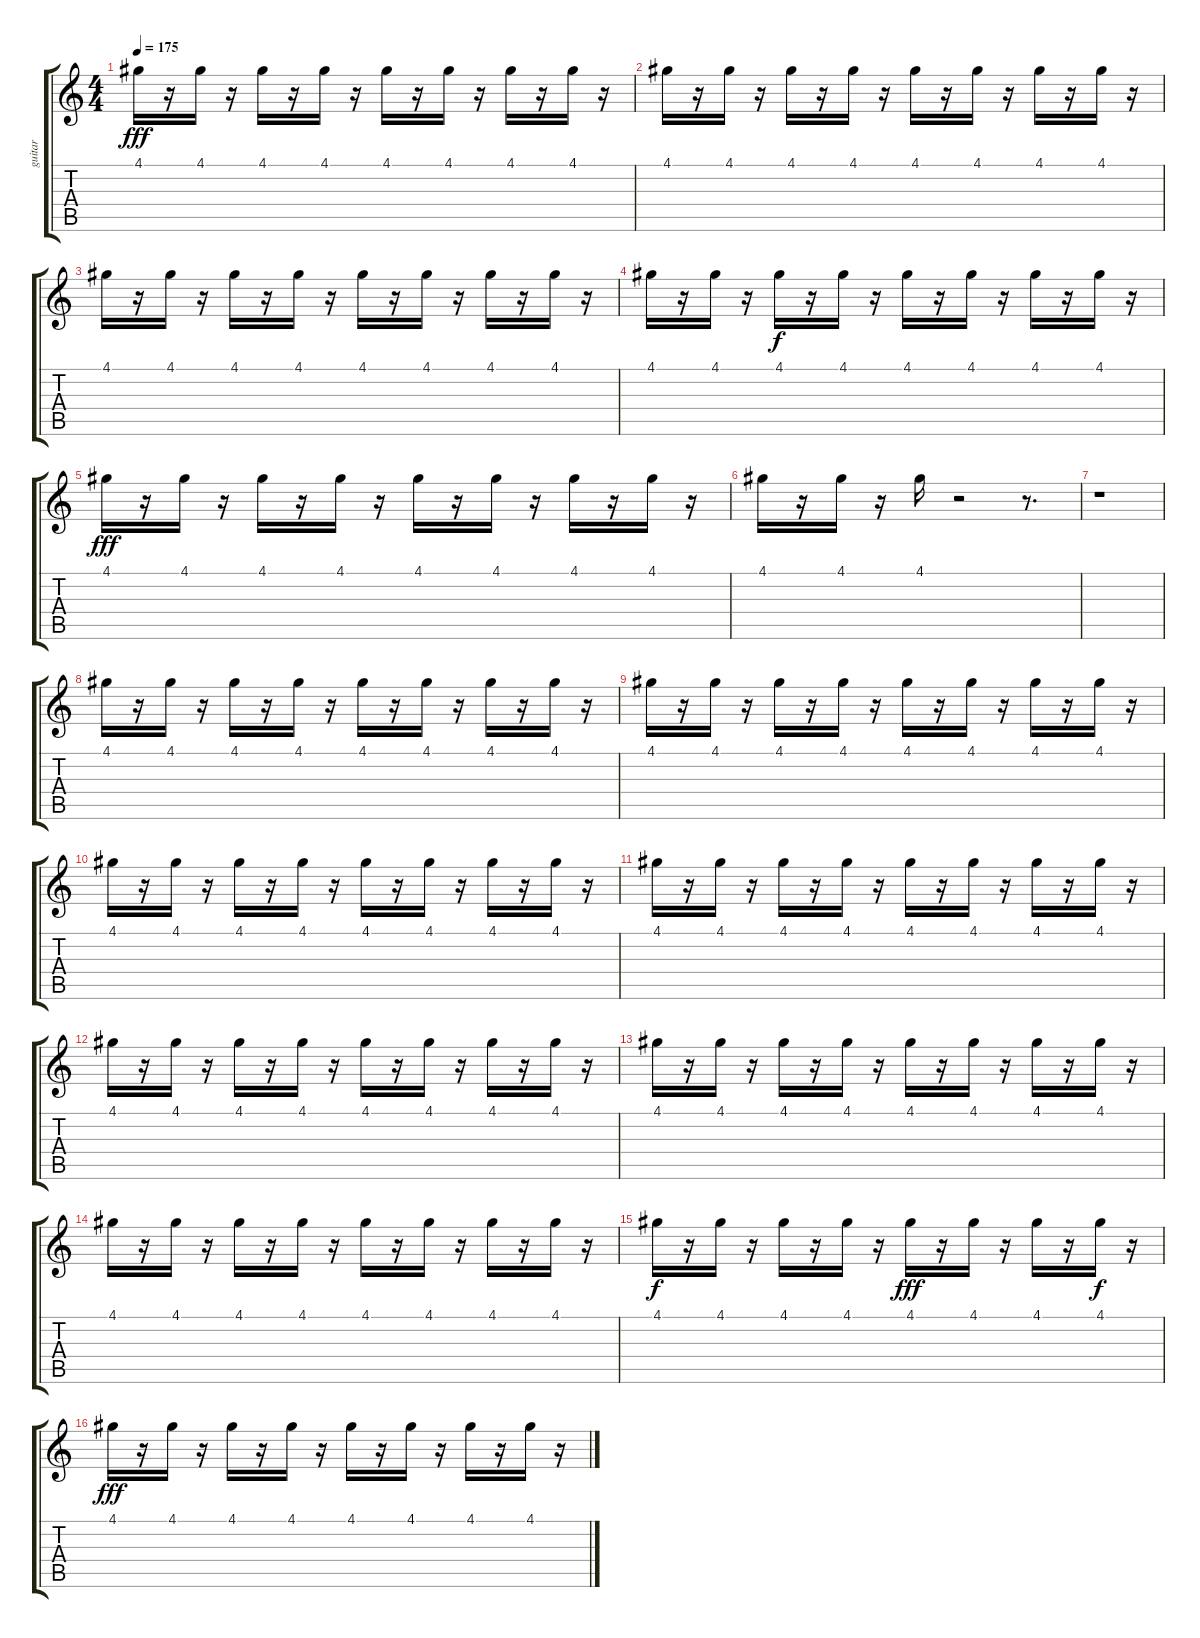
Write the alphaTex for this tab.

\track ("guitar" "guitar") {instrument overdrivenguitar}
\staff {score tabs}
\tuning (E4 B3 G3 D3 A2 E2) {hide}
\ts (4 4)
\tempo 175
\clef g2
\ks c
4.1.16{dy fff} r.16 4.1.16 r.16 4.1.16 r.16 4.1.16 r.16 4.1.16 r.16 4.1.16 r.16 4.1.16 r.16 4.1.16 r.16 |
4.1.16 r.16 4.1.16 r.16 4.1.16 r.16 4.1.16 r.16 4.1.16 r.16 4.1.16 r.16 4.1.16 r.16 4.1.16 r.16 |
4.1.16 r.16 4.1.16 r.16 4.1.16 r.16 4.1.16 r.16 4.1.16 r.16 4.1.16 r.16 4.1.16 r.16 4.1.16 r.16 |
4.1.16 r.16 4.1.16 r.16 4.1.16{dy f} r.16 4.1.16 r.16 4.1.16 r.16 4.1.16 r.16 4.1.16 r.16 4.1.16 r.16 |
4.1.16{dy fff} r.16 4.1.16 r.16 4.1.16 r.16 4.1.16 r.16 4.1.16 r.16 4.1.16 r.16 4.1.16 r.16 4.1.16 r.16 |
4.1.16 r.16 4.1.16 r.16 4.1.16 r.2 r.8{d} |
r.1 |
4.1.16 r.16 4.1.16 r.16 4.1.16 r.16 4.1.16 r.16 4.1.16 r.16 4.1.16 r.16 4.1.16 r.16 4.1.16 r.16 |
4.1.16 r.16 4.1.16 r.16 4.1.16 r.16 4.1.16 r.16 4.1.16 r.16 4.1.16 r.16 4.1.16 r.16 4.1.16 r.16 |
4.1.16 r.16 4.1.16 r.16 4.1.16 r.16 4.1.16 r.16 4.1.16 r.16 4.1.16 r.16 4.1.16 r.16 4.1.16 r.16 |
4.1.16 r.16 4.1.16 r.16 4.1.16 r.16 4.1.16 r.16 4.1.16 r.16 4.1.16 r.16 4.1.16 r.16 4.1.16 r.16 |
4.1.16 r.16 4.1.16 r.16 4.1.16 r.16 4.1.16 r.16 4.1.16 r.16 4.1.16 r.16 4.1.16 r.16 4.1.16 r.16 |
4.1.16 r.16 4.1.16 r.16 4.1.16 r.16 4.1.16 r.16 4.1.16 r.16 4.1.16 r.16 4.1.16 r.16 4.1.16 r.16 |
4.1.16 r.16 4.1.16 r.16 4.1.16 r.16 4.1.16 r.16 4.1.16 r.16 4.1.16 r.16 4.1.16 r.16 4.1.16 r.16 |
4.1.16{dy f} r.16 4.1.16 r.16 4.1.16 r.16 4.1.16 r.16 4.1.16{dy fff} r.16 4.1.16 r.16 4.1.16 r.16 4.1.16{dy f} r.16 |
4.1.16{dy fff} r.16 4.1.16 r.16 4.1.16 r.16 4.1.16 r.16 4.1.16 r.16 4.1.16 r.16 4.1.16 r.16 4.1.16 r.16
